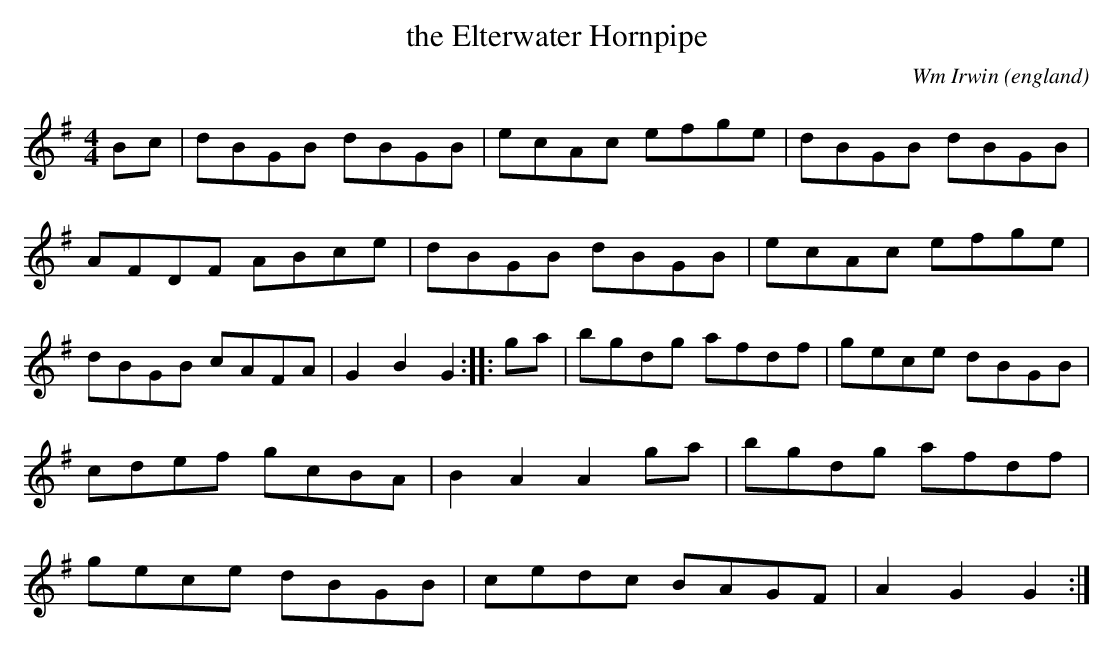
X:1
T:the Elterwater Hornpipe
O:england
C:Wm Irwin
M:4/4
K:G
Bc|\
dBGB dBGB| ecAc efge| dBGB dBGB| AFDF ABce|\
dBGB dBGB| ecAc efge| dBGB cAFA| G2B2 G2::\
ga|\
bgdg afdf| gece dBGB| cdef gcBA| B2A2 A2ga| \
bgdg afdf| gece dBGB| cedc BAGF| A2G2 G2:|
